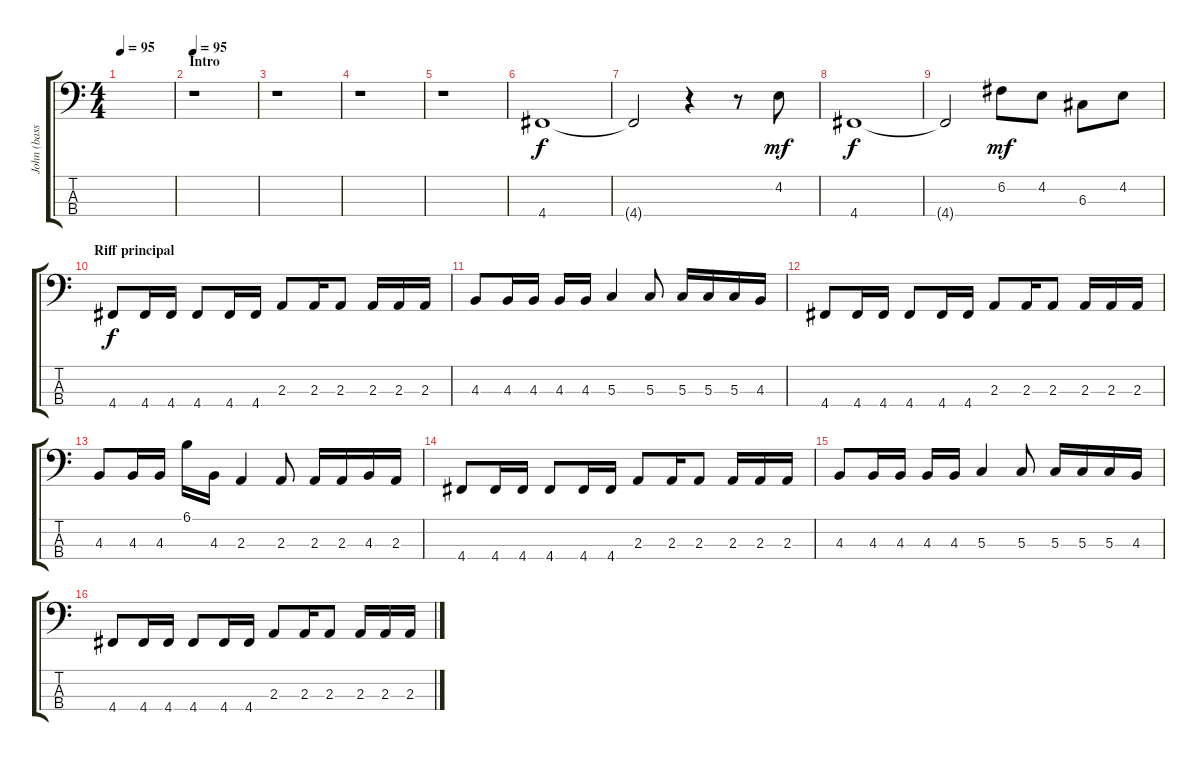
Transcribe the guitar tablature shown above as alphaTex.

\track ("John (basse)" "John (bass") {instrument electricbassfinger}
\staff {score tabs}
\tuning (F2 C2 G1 D1) {hide}
\ts (4 4)
\tempo 95
\clef f4
\ks c
|
\section ("" "Intro")
\tempo 95
r.1 |
r.1 |
r.1 |
r.1 |
4.4.1 |
4.4{t}.2 r.4 r.8 4.2.8{dy mf} |
4.4.1{dy f} |
4.4{t}.2 6.2.8{dy mf} 4.2.8 6.3.8 4.2.8 |
\section ("" "Riff principal")
4.4.8{dy f} 4.4.16 4.4.16 4.4.8 4.4.16 4.4.16 2.3.8 2.3.16 2.3.8 2.3.16 2.3.16 2.3.16 |
4.3.8 4.3.16 4.3.16 4.3.16 4.3.16 5.3.4 5.3.8 5.3.16 5.3.16 5.3.16 4.3.16 |
4.4.8 4.4.16 4.4.16 4.4.8 4.4.16 4.4.16 2.3.8 2.3.16 2.3.8 2.3.16 2.3.16 2.3.16 |
4.3.8 4.3.16 4.3.16 6.1.16 4.3.16 2.3.4 2.3.8 2.3.16 2.3.16 4.3.16 2.3.16 |
4.4.8 4.4.16 4.4.16 4.4.8 4.4.16 4.4.16 2.3.8 2.3.16 2.3.8 2.3.16 2.3.16 2.3.16 |
4.3.8 4.3.16 4.3.16 4.3.16 4.3.16 5.3.4 5.3.8 5.3.16 5.3.16 5.3.16 4.3.16 |
4.4.8 4.4.16 4.4.16 4.4.8 4.4.16 4.4.16 2.3.8 2.3.16 2.3.8 2.3.16 2.3.16 2.3.16
